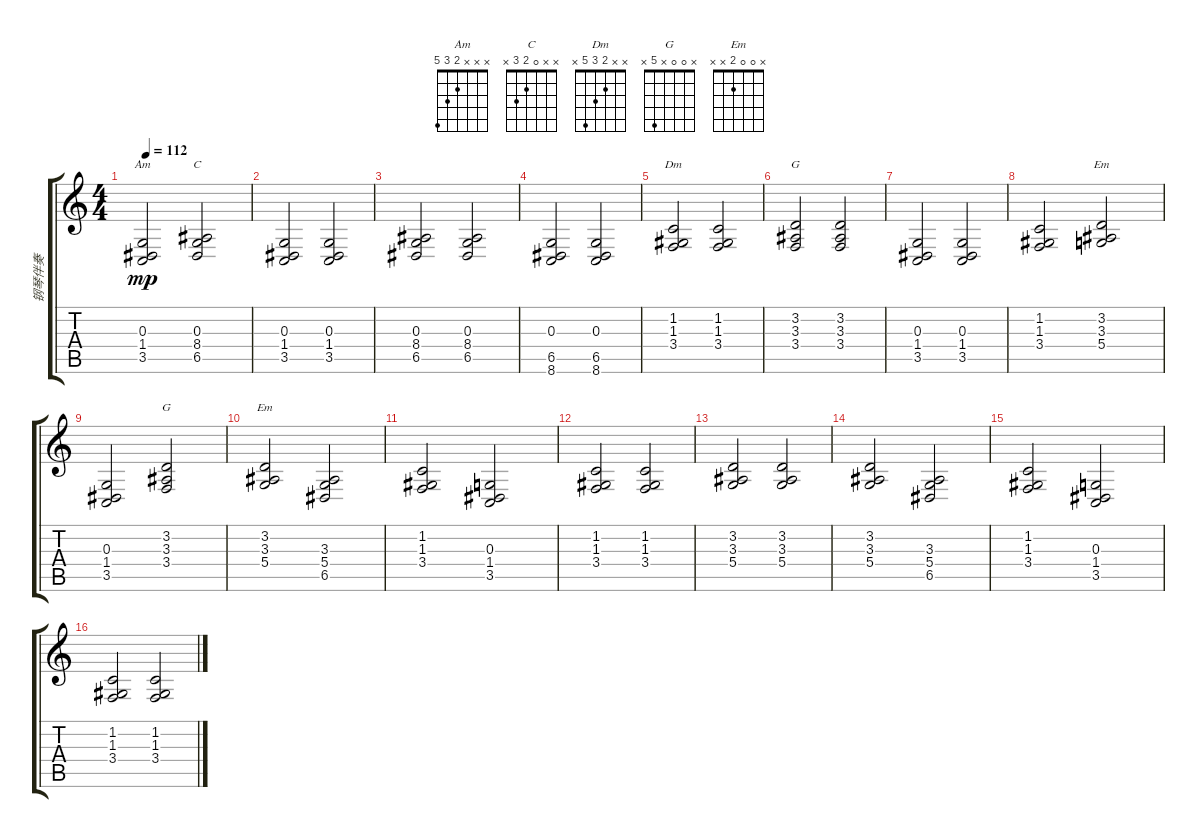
\track ("钢琴伴奏" "钢琴伴奏") {instrument acousticgrandpiano}
\staff {score tabs}
\tuning (E4 B3 G3 D3 A2 E2) {hide}
\chord ("Am" x x x 2 3 5)
\chord ("C" x x 0 2 3 x)
\chord ("Dm" x x 2 3 5 x)
\chord ("G" x 0 0 0 x x)
\chord ("Em" 3 5 4 5 x 0)
\chord ("G" x 0 0 x 5 x)
\chord ("Em" x 0 0 2 x x)
\ts (4 4)
\tempo 112
\clef g2
\ks c
(0.3 1.4 3.5).2{ch "Am" dy mp} (0.3 8.4 6.5).2{ch "C"} |
(0.3 1.4 3.5).2 (0.3 1.4 3.5).2 |
(0.3 8.4 6.5).2 (0.3 8.4 6.5).2 |
(0.3 6.5 8.6).2 (0.3 6.5 8.6).2 |
(1.2 1.3 3.4).2{ch "Dm"} (1.2 1.3 3.4).2 |
(3.2 3.3 3.4).2{ch "G"} (3.2 3.3 3.4).2 |
(0.3 1.4 3.5).2 (0.3 1.4 3.5).2 |
(1.2 1.3 3.4).2 (3.2 3.3 5.4).2{ch "Em"} |
(0.3 1.4 3.5).2 (3.2 3.3 3.4).2{ch "G"} |
(3.2 3.3 5.4).2{ch "Em"} (3.3 5.4 6.5).2 |
(1.2 1.3 3.4).2 (0.3 1.4 3.5).2 |
(1.2 1.3 3.4).2 (1.2 1.3 3.4).2 |
(3.2 3.3 5.4).2 (3.2 3.3 5.4).2 |
(3.2 3.3 5.4).2 (3.3 5.4 6.5).2 |
(1.2 1.3 3.4).2 (0.3 1.4 3.5).2 |
(1.2 1.3 3.4).2 (1.2 1.3 3.4).2
